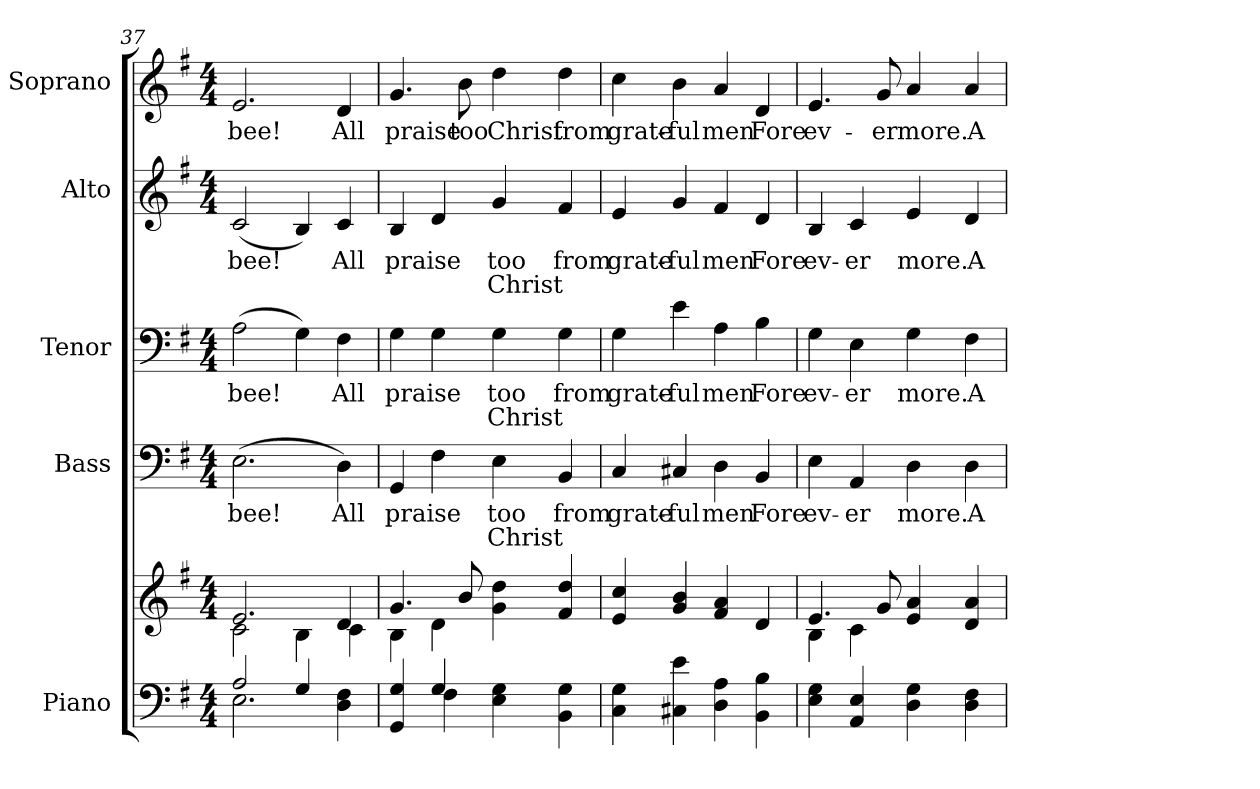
**kern	**kern	**kern	**text	**text	**kern	**text	**text	**kern	**text	**text	**kern	**text
*part5	*part5	*part4	*part4	*part4	*part3	*part3	*part3	*part2	*part2	*part2	*part1	*part1
*staff6	*staff5	*staff4	*staff4	*staff4	*staff3	*staff3	*staff3	*staff2	*staff2	*staff2	*staff1	*staff1
*I"Piano	*	*I"Bass	*	*	*I"Tenor	*	*	*I"Alto	*	*	*I"Soprano	*
*I'Pno.	*	*I'B.	*	*	*I'T.	*	*	*I'A.	*	*	*I'S.	*
*clefF4	*clefG2	*clefF4	*	*	*clefF4	*	*	*clefG2	*	*	*clefG2	*
*k[f#]	*k[f#]	*k[f#]	*	*	*k[f#]	*	*	*k[f#]	*	*	*k[f#]	*
*G:	*G:	*G:	*	*	*G:	*	*	*G:	*	*	*G:	*
*M4/4	*M4/4	*M4/4	*	*	*M4/4	*	*	*M4/4	*	*	*M4/4	*
=37	=37	=37	=37	=37	=37	=37	=37	=37	=37	=37	=37	=37
*^	*^	*	*	*	*	*	*	*	*	*	*	*
!	!	!	!	!	!LO:LY:b:color=#000000	!	!	!	!	!	!	!	!	!
!	!	!	!	!	!	!	!	!LO:LY:b:color=#000000	!	!	!	!	!	!
!	!	!	!	!	!	!	!	!	!	!	!LO:LY:b:color=#000000	!	!	!
!	!	!	!	!	!	!	!	!	!	!	!	!	!	!LO:LY:b:color=#000000
2Ai/	2.Ei\	2.ei/	2ci\	(2.Ei\	bee!	.	(2Ai\	bee!	.	(2ci/	bee!	.	2.ei/	bee!
4Gi/	.	.	4Bi\	.	.	.	4Gi\)	.	.	4Bi/)	.	.	.	.
!	!	!	!	!	!LO:LY:b:color=#000000	!	!	!	!	!	!	!	!	!
!	!	!	!	!	!	!	!	!LO:LY:b:color=#000000	!	!	!	!	!	!
!	!	!	!	!	!	!	!	!	!	!	!LO:LY:b:color=#000000	!	!	!
!	!	!	!	!	!	!	!	!	!	!	!	!	!	!LO:LY:b:color=#000000
4Di\ 4F#i	4ryy	4di/	4ci\	4Di\)	All	.	4F#i\	All	.	4ci/	All	.	4di/	All
!!LO:PB:g=z
=38	=38	=38	=38	=38	=38	=38	=38	=38	=38	=38	=38	=38	=38	=38
!	!	!	!	!	!LO:LY:b:color=#000000	!	!	!	!	!	!	!	!	!
!	!	!	!	!	!	!	!	!LO:LY:b:color=#000000	!	!	!	!	!	!
!	!	!	!	!	!	!	!	!	!	!	!LO:LY:b:color=#000000	!	!	!
!	!	!	!	!	!	!	!	!	!	!	!	!	!	!LO:LY:b:color=#000000
4GGi/ 4Gi	4ryy	4.gi/	4Bi\	4GGi/	praise	.	4Gi\	praise	.	4Bi/	praise	.	4.gi/	praise
4Gi/	4F#i\	.	4di\	4F#i\	.	.	4Gi\	.	.	4di/	.	.	.	.
!	!	!	!	!	!	!	!	!	!	!	!	!	!	!LO:LY:b:color=#000000
.	.	8bi/	.	.	.	.	.	.	.	.	.	.	8bi\	too
!	!	!	!	!	!LO:LY:b:color=#000000	!LO:LY:b:color=#000000	!	!	!	!	!	!	!	!
!	!	!	!	!	!	!	!	!LO:LY:b:color=#000000	!LO:LY:b:color=#000000	!	!	!	!	!
!	!	!	!	!	!	!	!	!	!	!	!LO:LY:b:color=#000000	!LO:LY:b:color=#000000	!	!
!	!	!	!	!	!	!	!	!	!	!	!	!	!	!LO:LY:b:color=#000000
4Ei\ 4Gi	2ryy	4gi\ 4ddi	2ryy	4Ei\	too	Christ	4Gi\	too	Christ	4gi/	too	Christ	4ddi\	Christ
!	!	!	!	!	!LO:LY:b:color=#000000	!	!	!	!	!	!	!	!	!
!	!	!	!	!	!	!	!	!LO:LY:b:color=#000000	!	!	!	!	!	!
!	!	!	!	!	!	!	!	!	!	!	!LO:LY:b:color=#000000	!	!	!
!	!	!	!	!	!	!	!	!	!	!	!	!	!	!LO:LY:b:color=#000000
4BBi\ 4Gi	.	4f#i/ 4ddi	.	4BBi/	from	.	4Gi\	from	.	4f#i/	from	.	4ddi\	from
*v	*v	*	*	*	*	*	*	*	*	*	*	*	*	*
*	*v	*v	*	*	*	*	*	*	*	*	*	*	*
=39	=39	=39	=39	=39	=39	=39	=39	=39	=39	=39	=39	=39
!	!	!	!LO:LY:b:color=#000000	!	!	!	!	!	!	!	!	!
!	!	!	!	!	!	!LO:LY:b:color=#000000	!	!	!	!	!	!
!	!	!	!	!	!	!	!	!	!LO:LY:b:color=#000000	!	!	!
!	!	!	!	!	!	!	!	!	!	!	!	!LO:LY:b:color=#000000
4Ci\ 4Gi	4ei/ 4cci	4Ci/	grate-	.	4Gi\	grate-	.	4ei/	grate-	.	4cci\	grate-
!	!	!	!LO:LY:b:color=#000000	!	!	!	!	!	!	!	!	!
!	!	!	!	!	!	!LO:LY:b:color=#000000	!	!	!	!	!	!
!	!	!	!	!	!	!	!	!	!LO:LY:b:color=#000000	!	!	!
!	!	!	!	!	!	!	!	!	!	!	!	!LO:LY:b:color=#000000
4C#Xi\ 4ei	4gi/ 4bi	4C#Xi/	-ful	.	4ei\	-ful	.	4gi/	-ful	.	4bi\	-ful
!	!	!	!LO:LY:b:color=#000000	!	!	!	!	!	!	!	!	!
!	!	!	!	!	!	!LO:LY:b:color=#000000	!	!	!	!	!	!
!	!	!	!	!	!	!	!	!	!LO:LY:b:color=#000000	!	!	!
!	!	!	!	!	!	!	!	!	!	!	!	!LO:LY:b:color=#000000
4Di\ 4Ai	4f#i/ 4ai	4Di\	men	.	4Ai\	men	.	4f#i/	men	.	4ai/	men
!	!	!	!LO:LY:b:color=#000000	!	!	!	!	!	!	!	!	!
!	!	!	!	!	!	!LO:LY:b:color=#000000	!	!	!	!	!	!
!	!	!	!	!	!	!	!	!	!LO:LY:b:color=#000000	!	!	!
!	!	!	!	!	!	!	!	!	!	!	!	!LO:LY:b:color=#000000
4BBi\ 4Bi	4di/	4BBi/	Fore	.	4Bi\	Fore	.	4di/	Fore	.	4di/	Fore
!!LO:PB:g=z
=40	=40	=40	=40	=40	=40	=40	=40	=40	=40	=40	=40	=40
*	*^	*	*	*	*	*	*	*	*	*	*	*
!	!	!	!	!LO:LY:b:color=#000000	!	!	!	!	!	!	!	!	!
!	!	!	!	!	!	!	!LO:LY:b:color=#000000	!	!	!	!	!	!
!	!	!	!	!	!	!	!	!	!	!LO:LY:b:color=#000000	!	!	!
!	!	!	!	!	!	!	!	!	!	!	!	!	!LO:LY:b:color=#000000
4Ei\ 4Gi	4.ei/	4Bi\	4Ei\	ev-	.	4Gi\	ev-	.	4Bi/	ev-	.	4.ei/	ev-
!	!	!	!	!LO:LY:b:color=#000000	!	!	!	!	!	!	!	!	!
!	!	!	!	!	!	!	!LO:LY:b:color=#000000	!	!	!	!	!	!
!	!	!	!	!	!	!	!	!	!	!LO:LY:b:color=#000000	!	!	!
4AAi/ 4Ei	.	4ci\	4AAi/	-er	.	4Ei\	-er	.	4ci/	-er	.	.	.
!	!	!	!	!	!	!	!	!	!	!	!	!	!LO:LY:b:color=#000000
.	8gi/	.	.	.	.	.	.	.	.	.	.	8gi/	-er
!	!	!	!	!LO:LY:b:color=#000000	!	!	!	!	!	!	!	!	!
!	!	!	!	!	!	!	!LO:LY:b:color=#000000	!	!	!	!	!	!
!	!	!	!	!	!	!	!	!	!	!LO:LY:b:color=#000000	!	!	!
!	!	!	!	!	!	!	!	!	!	!	!	!	!LO:LY:b:color=#000000
4Di\ 4Gi	4ei/ 4ai	2ryy	4Di\	more.	.	4Gi\	more.	.	4ei/	more.	.	4ai/	more.
!	!	!	!	!LO:LY:b:color=#000000	!	!	!	!	!	!	!	!	!
!	!	!	!	!	!	!	!LO:LY:b:color=#000000	!	!	!	!	!	!
!	!	!	!	!	!	!	!	!	!	!LO:LY:b:color=#000000	!	!	!
!	!	!	!	!	!	!	!	!	!	!	!	!	!LO:LY:b:color=#000000
4Di\ 4F#i	4di/ 4ai	.	4Di\	A-	.	4F#i\	A-	.	4di/	A-	.	4ai/	A-
*	*v	*v	*	*	*	*	*	*	*	*	*	*	*
=	=	=	=	=	=	=	=	=	=	=	=	=
*-	*-	*-	*-	*-	*-	*-	*-	*-	*-	*-	*-	*-
